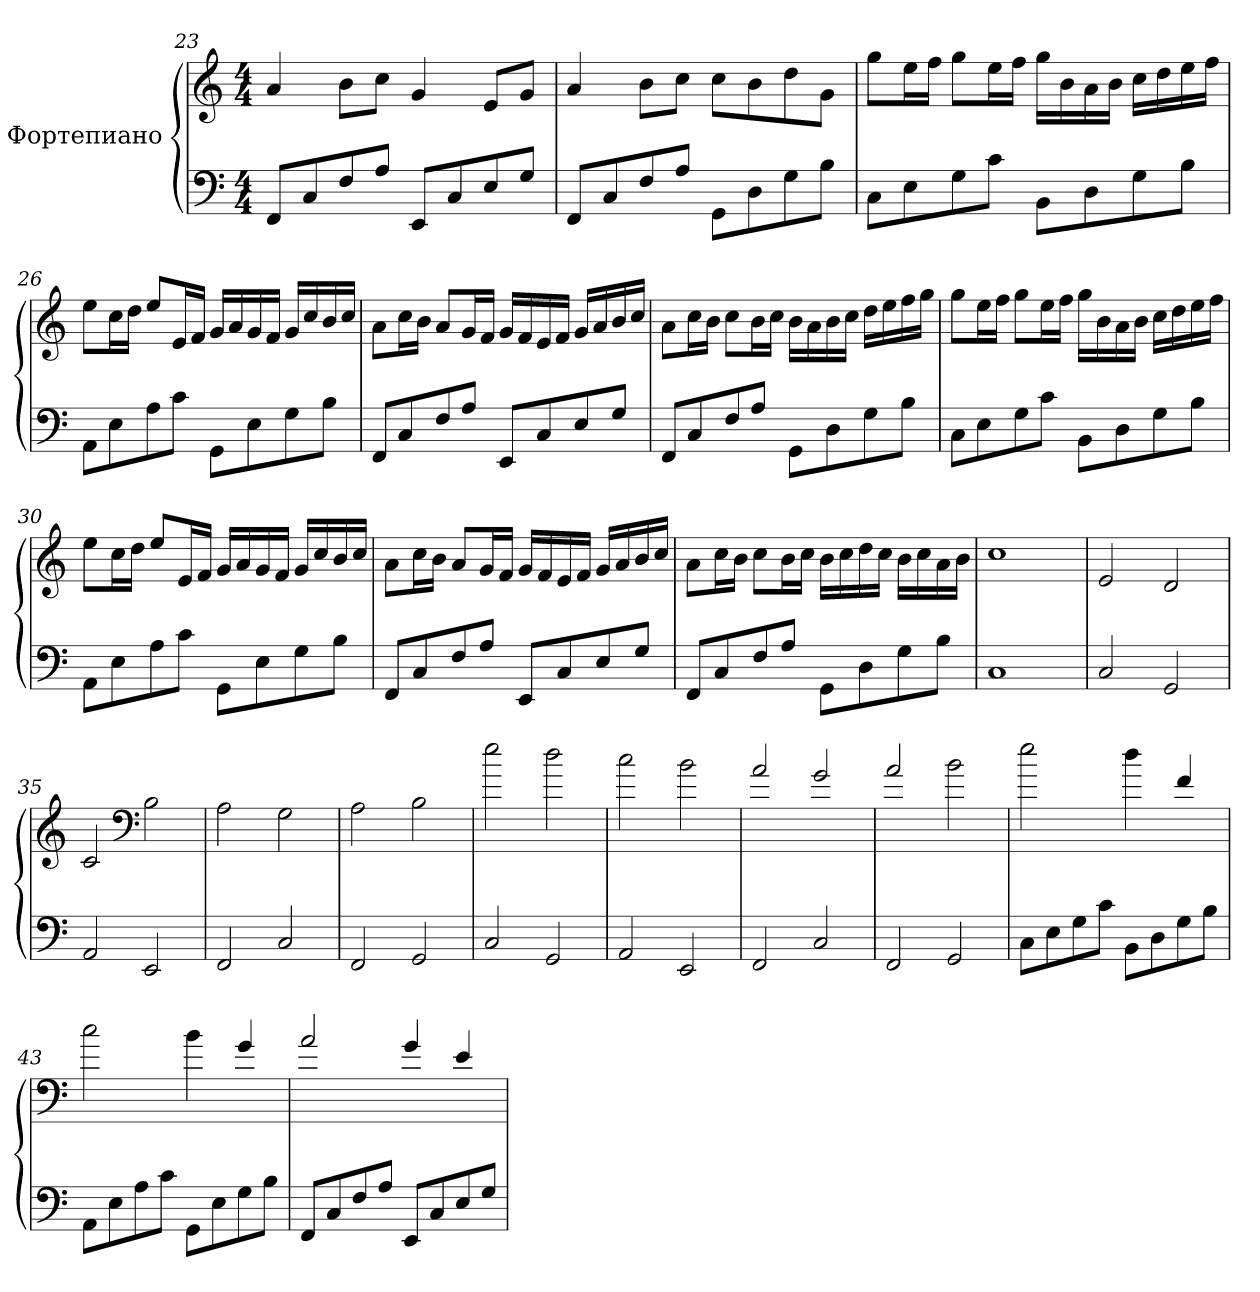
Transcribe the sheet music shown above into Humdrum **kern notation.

**kern	**kern
*part1	*part1
*staff2	*staff1
*I"Фортепиано	*
*clefF4	*clefG2
*k[]	*k[]
*M4/4	*M4/4
=23	=23
8FF/L	4a/
8C/	.
8F/	8b\L
8A/J	8cc\J
8EE/L	4g/
8C/	.
8E/	8e/L
8G/J	8g/J
=24	=24
8FF/L	4a/
8C/	.
8F/	8b\L
8A/J	8cc\J
8GG\L	8cc\L
8D\	8b\
8G\	8dd\
8B\J	8g\J
!!LO:LB:g=z
=25	=25
8C\L	8gg\L
8E\	16ee\L
.	16ff\JJ
8G\	8gg\L
8c\J	16ee\L
.	16ff\JJ
8BB\L	16gg\LL
.	16b\
8D\	16a\
.	16b\JJ
8G\	16cc\LL
.	16dd\
8B\J	16ee\
.	16ff\JJ
=26	=26
8AA\L	8ee\L
8E\	16cc\L
.	16dd\JJ
8A\	8ee/L
8c\J	16e/L
.	16f/JJ
8GG\L	16g/LL
.	16a/
8E\	16g/
.	16f/JJ
8G\	16g/LL
.	16cc/
8B\J	16b/
.	16cc/JJ
=27	=27
8FF/L	8a\L
8C/	16cc\L
.	16b\JJ
8F/	8a/L
8A/J	16g/L
.	16f/JJ
8EE/L	16g/LL
.	16f/
8C/	16e/
.	16f/JJ
8E/	16g/LL
.	16a/
8G/J	16b/
.	16cc/JJ
!!LO:PB:g=z
=28	=28
8FF/L	8a\L
8C/	16cc\L
.	16b\JJ
8F/	8cc\L
8A/J	16b\L
.	16cc\JJ
8GG\L	16b\LL
.	16a\
8D\	16b\
.	16cc\JJ
8G\	16dd\LL
.	16ee\
8B\J	16ff\
.	16gg\JJ
=29	=29
8C\L	8gg\L
8E\	16ee\L
.	16ff\JJ
8G\	8gg\L
8c\J	16ee\L
.	16ff\JJ
8BB\L	16gg\LL
.	16b\
8D\	16a\
.	16b\JJ
8G\	16cc\LL
.	16dd\
8B\J	16ee\
.	16ff\JJ
=30	=30
8AA\L	8ee\L
8E\	16cc\L
.	16dd\JJ
8A\	8ee/L
8c\J	16e/L
.	16f/JJ
8GG\L	16g/LL
.	16a/
8E\	16g/
.	16f/JJ
8G\	16g/LL
.	16cc/
8B\J	16b/
.	16cc/JJ
!!LO:LB:g=z
=31	=31
8FF/L	8a\L
8C/	16cc\L
.	16b\JJ
8F/	8a/L
8A/J	16g/L
.	16f/JJ
8EE/L	16g/LL
.	16f/
8C/	16e/
.	16f/JJ
8E/	16g/LL
.	16a/
8G/J	16b/
.	16cc/JJ
=32	=32
8FF/L	8a\L
8C/	16cc\L
.	16b\JJ
8F/	8cc\L
8A/J	16b\L
.	16cc\JJ
8GG\L	16b\LL
.	16cc\
8D\	16dd\
.	16cc\JJ
8G\	16b\LL
.	16cc\
8B\J	16a\
.	16b\JJ
=33	=33
1C	1cc
=34	=34
2C/	2e/
2GG/	2d/
=35	=35
2AA/	2c/
*	*clefF4
2EE/	2B\
=36	=36
2FF/	2A\
2C/	2G\
=37	=37
2FF/	2A\
2GG/	2B\
=38	=38
2C/	2ee\
2GG/	2dd\
!!LO:LB:g=z
=39	=39
2AA/	2cc\
2EE/	2b\
=40	=40
2FF/	2a/
2C/	2g/
=41	=41
2FF/	2a/
2GG/	2b\
=42	=42
8C\L	2ee\
8E\	.
8G\	.
8c\J	.
8BB\L	4dd\
8D\	.
8G\	4f/
8B\J	.
=43	=43
8AA\L	2cc\
8E\	.
8A\	.
8c\J	.
8GG\L	4b\
8E\	.
8G\	4g/
8B\J	.
=44	=44
8FF/L	2a/
8C/	.
8F/	.
8A/J	.
8EE/L	4g/
8C/	.
8E/	4e/
8G/J	.
=	=
*-	*-
